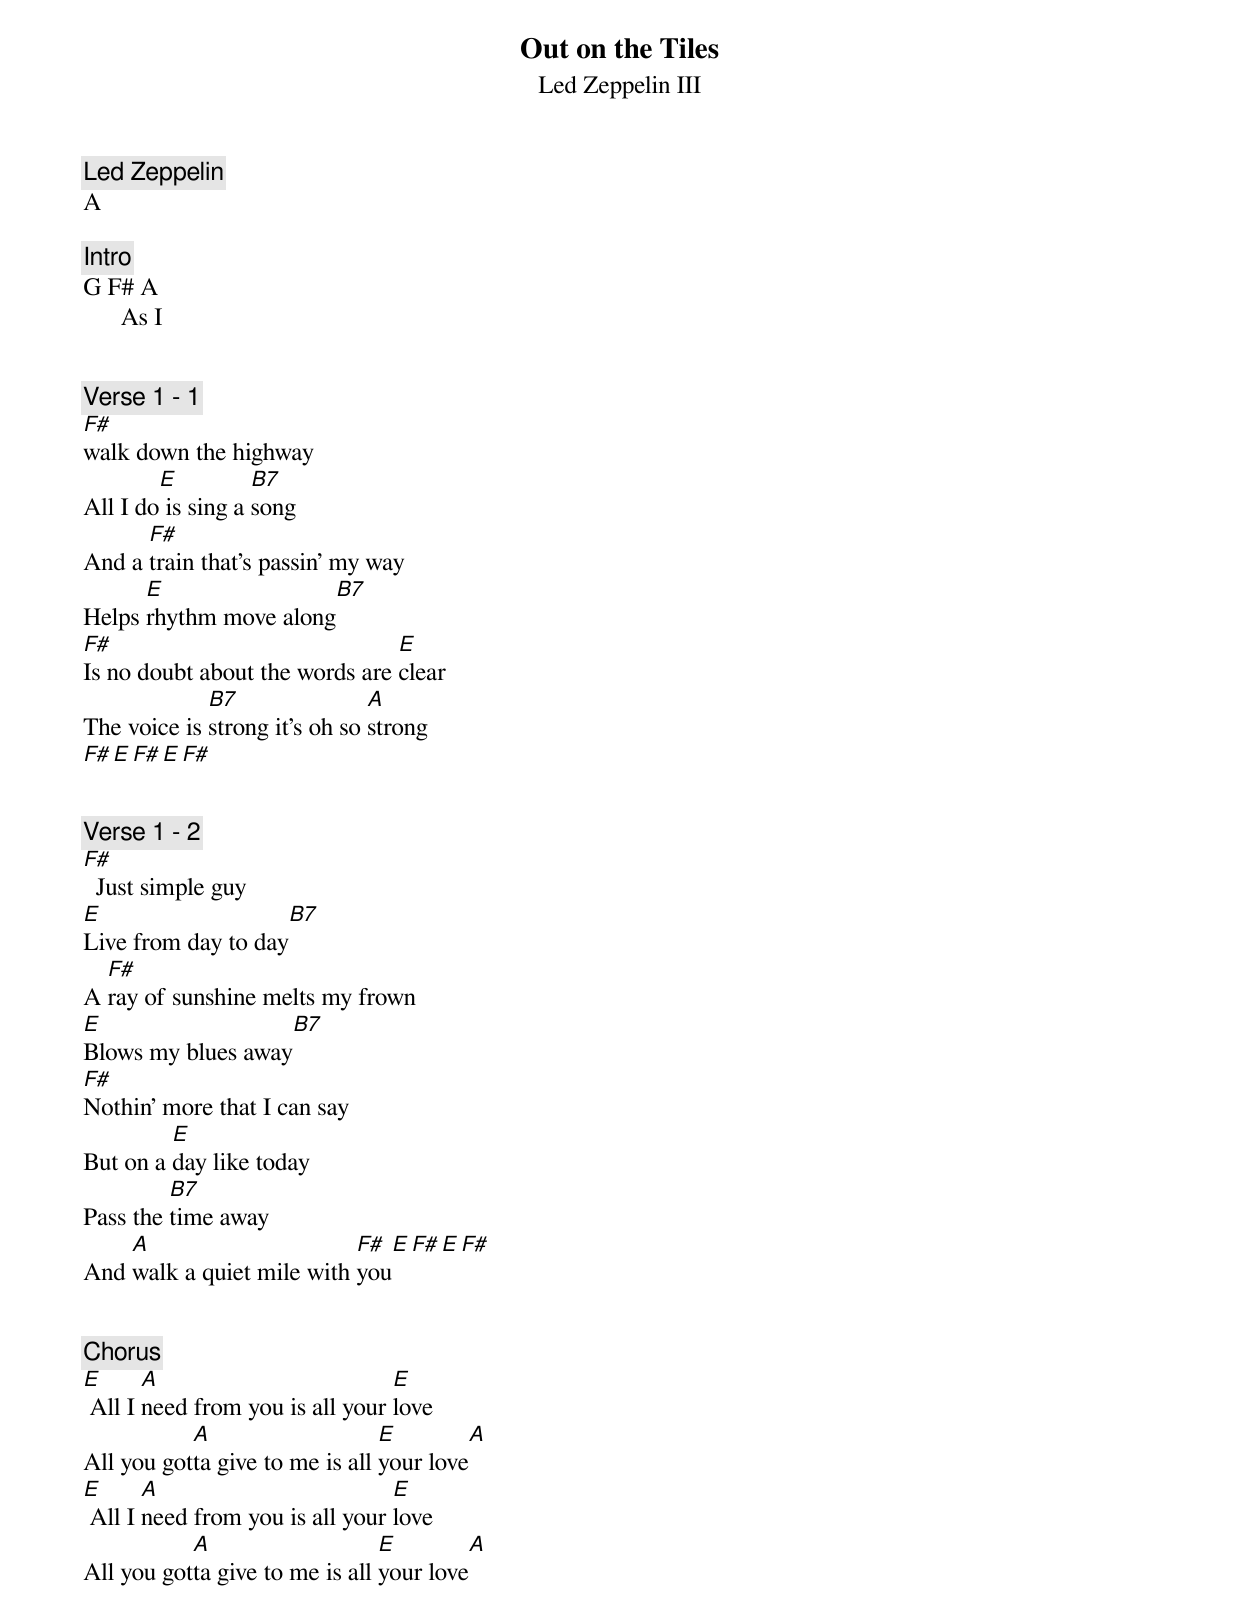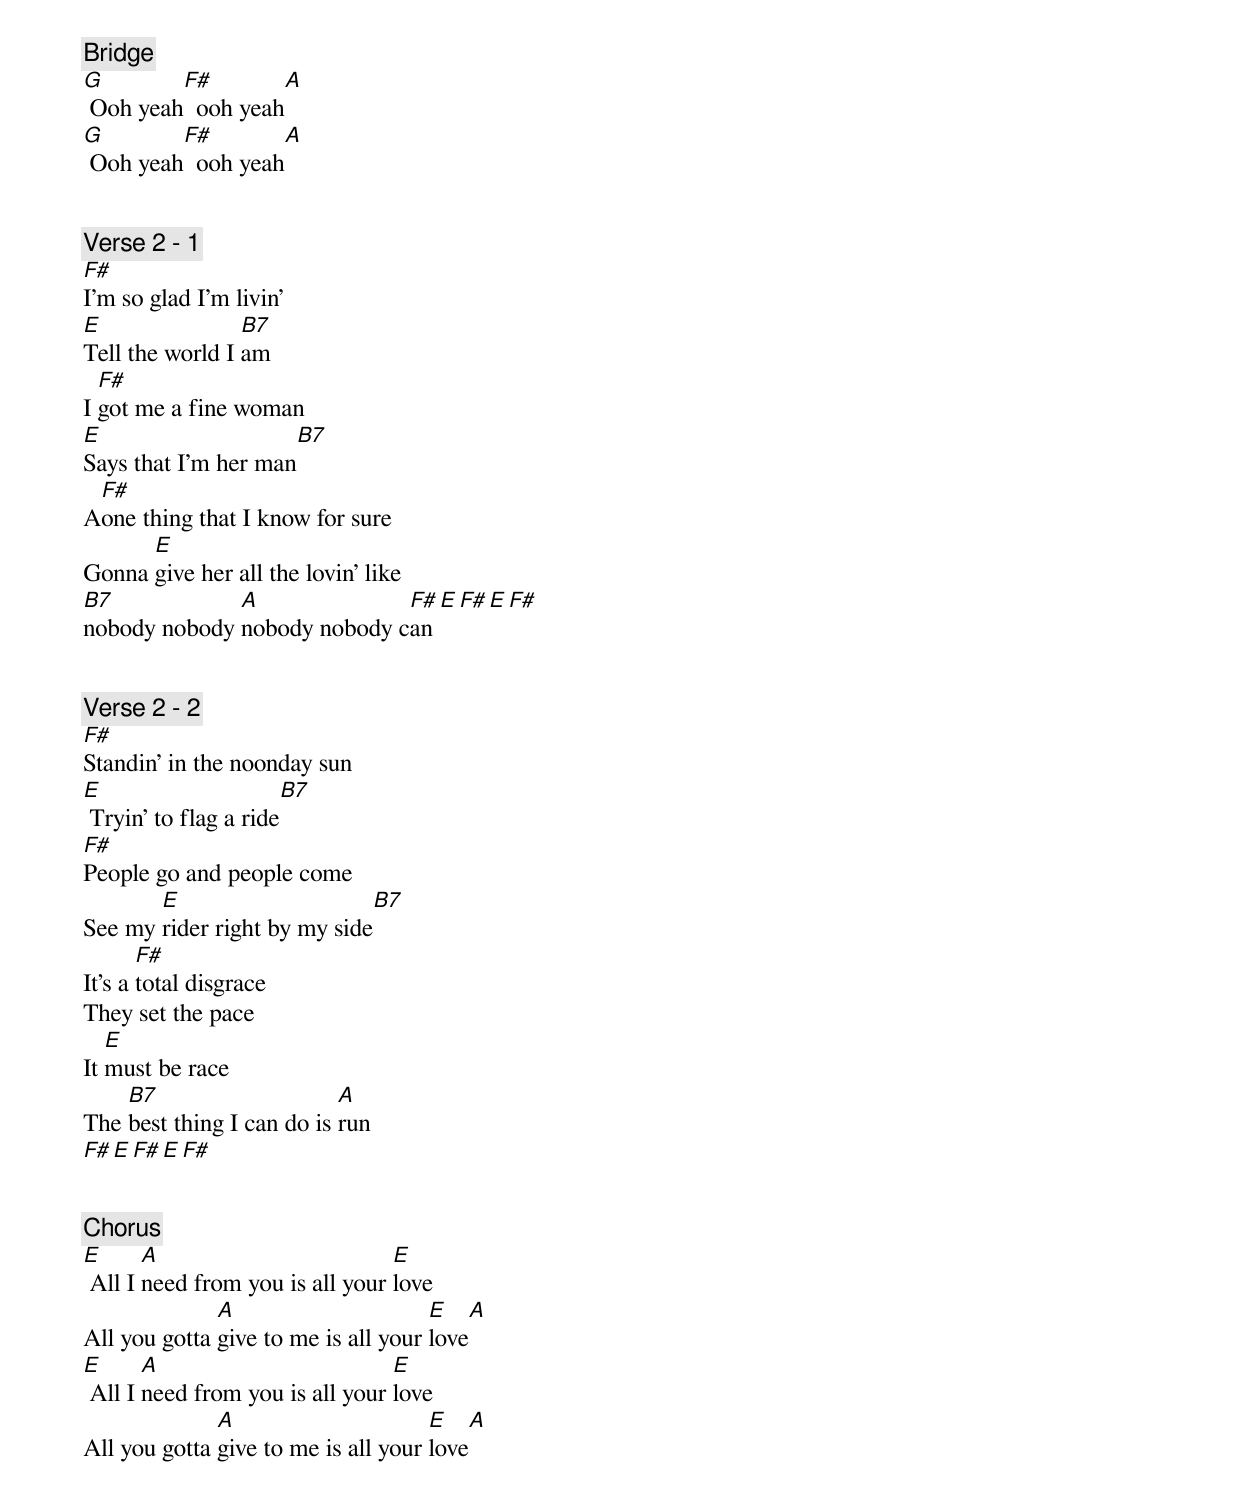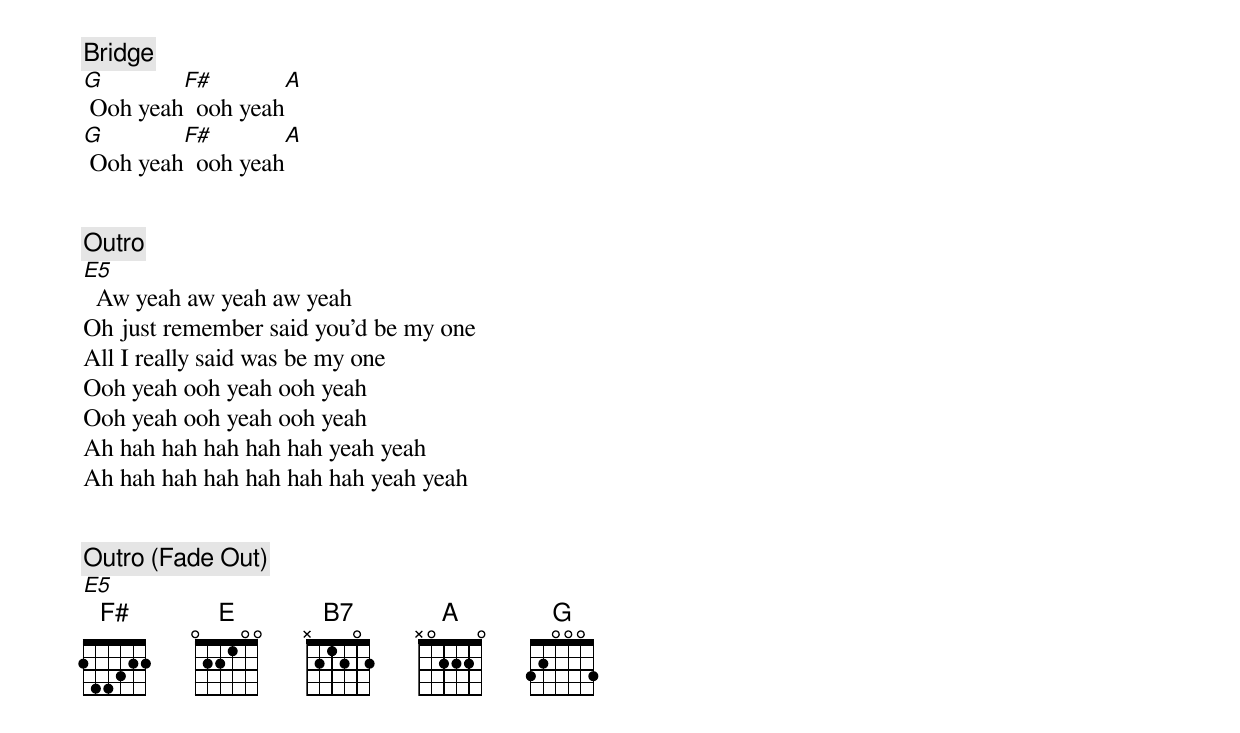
Out on the Tiles
Led Zeppelin III
Led Zeppelin
A

[Intro]
G F# A
      As I


[Verse 1 - 1]
F#
walk down the highway
        E          B7
All I do is sing a song
      F#
And a train that's passin' my way
      E                B7
Helps rhythm move along
F#                              E
Is no doubt about the words are clear
             B7                A
The voice is strong it's oh so strong
F# E F# E F#


[Verse 1 - 2]
F#
  Just simple guy
E                   B7
Live from day to day
  F#
A ray of sunshine melts my frown
E                  B7
Blows my blues away
F#
Nothin' more that I can say
         E
But on a day like today
         B7
Pass the time away
    A                      F# E F# E F#
And walk a quiet mile with you


[Chorus]
E      A                         E
 All I need from you is all your love
           A                    E        A
All you gotta give to me is all your love
E      A                         E
 All I need from you is all your love
           A                    E        A
All you gotta give to me is all your love


[Bridge]
G        F#        A
 Ooh yeah  ooh yeah
G        F#        A
 Ooh yeah  ooh yeah


[Verse 2 - 1]
F#
I'm so glad I'm livin'
E                B7
Tell the world I am
  F#
I got me a fine woman
E                    B7
Says that I'm her man
 F#
Aone thing that I know for sure
      E
Gonna give her all the lovin' like
B7            A              F# E F# E F#
nobody nobody nobody nobody can


[Verse 2 - 2]
F#
Standin' in the noonday sun
E                     B7
 Tryin' to flag a ride
F#
People go and people come
       E                     B7
See my rider right by my side
       F#
It's a total disgrace
They set the pace
   E
It must be race
    B7                     A
The best thing I can do is run
F# E F# E F#


[Chorus]
E      A                         E
 All I need from you is all your love
              A                      E   A
All you gotta give to me is all your love
E      A                         E
 All I need from you is all your love
              A                      E   A
All you gotta give to me is all your love


[Bridge]
G        F#        A
 Ooh yeah  ooh yeah
G        F#        A
 Ooh yeah  ooh yeah


[Outro]
E5
  Aw yeah aw yeah aw yeah
Oh just remember said you'd be my one
All I really said was be my one
Ooh yeah ooh yeah ooh yeah
Ooh yeah ooh yeah ooh yeah
Ah hah hah hah hah hah yeah yeah
Ah hah hah hah hah hah hah yeah yeah


[Outro (Fade Out)]
E5
